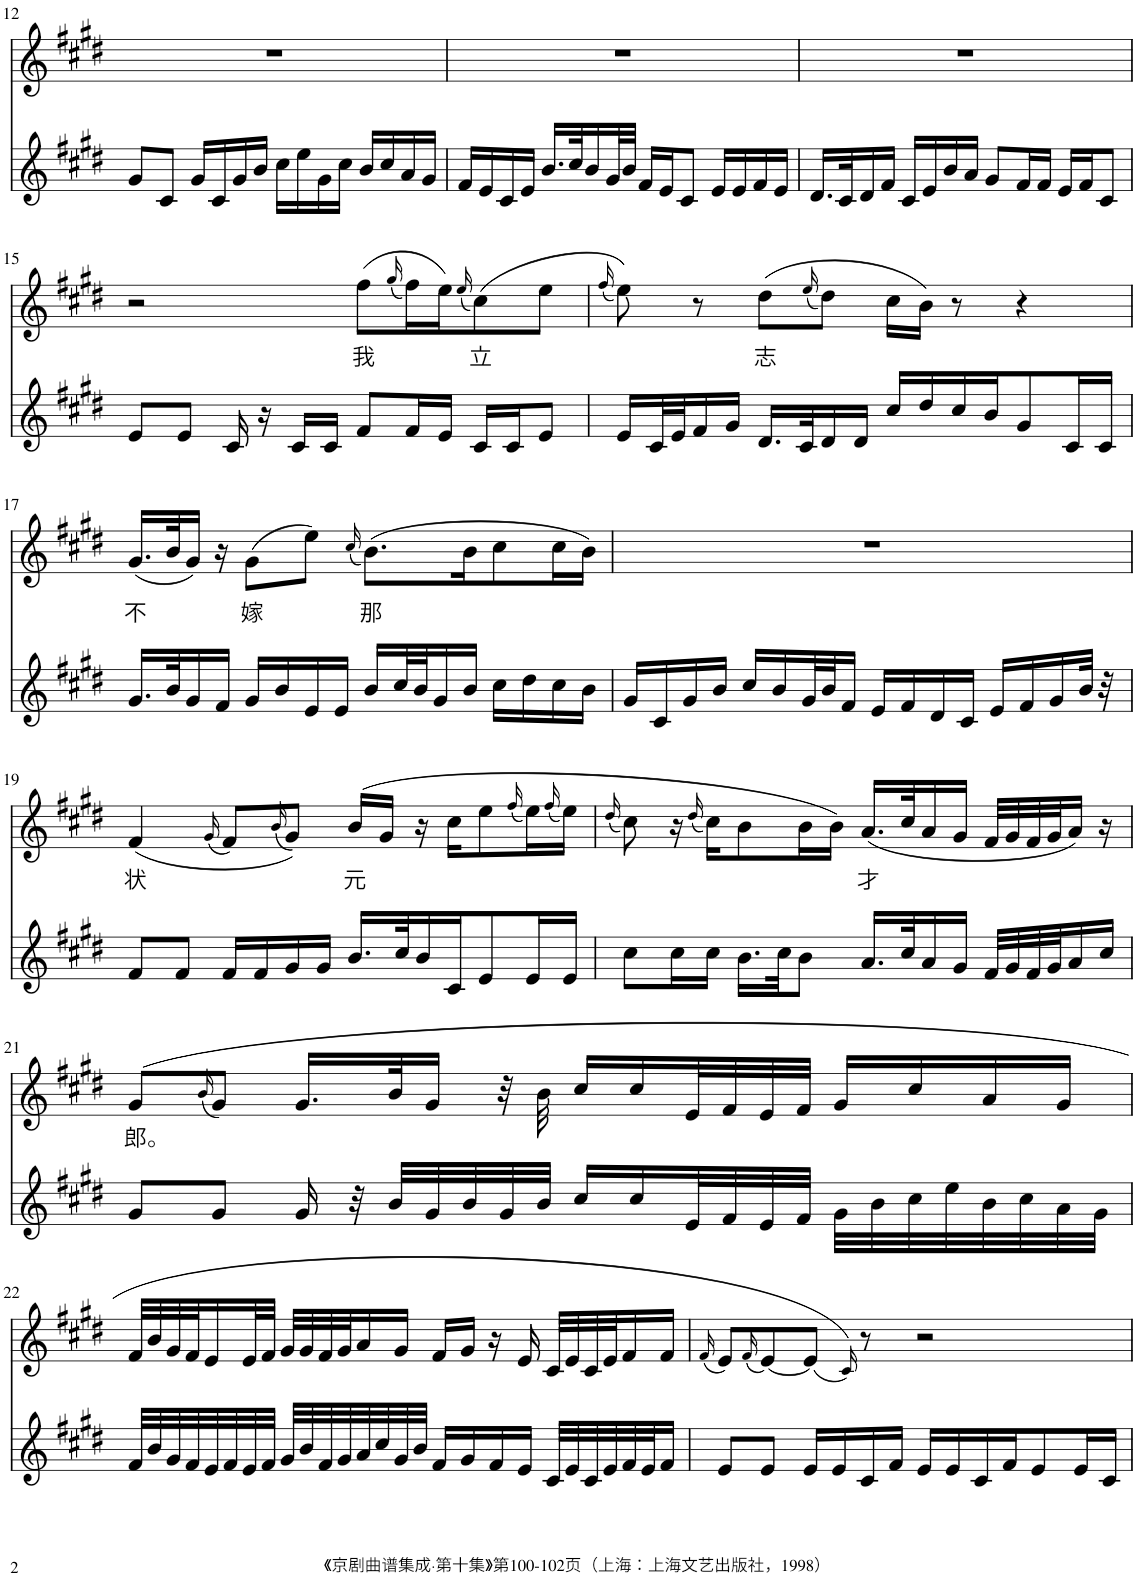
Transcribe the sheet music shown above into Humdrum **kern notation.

**kern	**kern	**text
*part2	*part1	*part1
*staff2	*staff1	*staff1
*I"Piano	*I"Piano	*
*I'Pno	*I'Pno	*
!!LO:PB:g=z
*clefG2	*clefG2	*
*k[f#c#g#d#]	*k[f#c#g#d#]	*
*M2/2	*M2/2	*
*met(c|)	*met(c|)	*
=12	=12	=12
8g#/L	1r	.
8c#/J	.	.
16g#/LL	.	.
16c#/	.	.
16g#/	.	.
16b/JJ	.	.
16cc#\LL	.	.
16ee\	.	.
16g#\	.	.
16cc#\JJ	.	.
16b/LL	.	.
16cc#/	.	.
16a/	.	.
16g#/JJ	.	.
=13	=13	=13
16f#/LL	1r	.
16e/	.	.
16c#/	.	.
16e/JJ	.	.
16.b/LL	.	.
32cc#/K	.	.
16b/	.	.
32g#/L	.	.
32b/JJJ	.	.
16f#/LL	.	.
16e/J	.	.
8c#/J	.	.
16e/LL	.	.
16e/	.	.
16f#/	.	.
16e/JJ	.	.
=14	=14	=14
16.d#/LL	1r	.
32c#/K	.	.
16d#/	.	.
16f#/JJ	.	.
16c#/LL	.	.
16e/	.	.
16b/	.	.
16a/JJ	.	.
8g#/L	.	.
16f#/L	.	.
16f#/JJ	.	.
16e/LL	.	.
16f#/J	.	.
8c#/J	.	.
!!LO:LB:g=z
=15	=15	=15
8e/L	2r	.
8e/J	.	.
16c#/	.	.
16r	.	.
16c#/LL	.	.
16c#/JJ	.	.
!	!	!LO:LY:b
8f#/L	(8ff#\L	我
.	(16qgg#/	.
16f#/L	16ff#\L)	.
16e/JJ	16ee\J)	.
.	(16qee/	.
!	!	!LO:LY:b
16c#/LL	(8cc#\)	立
16c#/J	.	.
8e/J	8ee\J	.
=16	=16	=16
.	(16qff#/	.
16e/LL	8ee\))	.
32c#/L	.	.
32e/J	.	.
16f#/	8r	.
16g#/JJ	.	.
!	!	!LO:LY:b
16.d#/LL	(8dd#\L	志
32c#/K	.	.
.	(16qee/	.
16d#/	8dd#\J)	.
16d#/JJ	.	.
16cc#/LL	16cc#\LL	.
16dd#/	16b\JJ)	.
16cc#/	8r	.
16b/J	.	.
8g#/	4r	.
16c#/L	.	.
16c#/JJ	.	.
!!LO:LB:g=z
=17	=17	=17
!	!	!LO:LY:b
16.g#/LL	(16.g#/LL	不
32b/K	32b/K	.
16g#/	16g#/JJ)	.
16f#/JJ	16r	.
!	!	!LO:LY:b
16g#/LL	(8g#\L	嫁
16b/	.	.
16e/	8ee\J)	.
16e/JJ	.	.
.	(16qcc#/	.
!	!	!LO:LY:b
16b/LL	(8.b\L)	那
32cc#/L	.	.
32b/J	.	.
16g#/	.	.
16b/JJ	16b\K	.
16cc#\LL	8cc#\	.
16dd#\	.	.
16cc#\	16cc#\L	.
16b\JJ	16b\JJ)	.
=18	=18	=18
16g#/LL	1r	.
16c#/	.	.
16g#/	.	.
16b/JJ	.	.
16cc#/LL	.	.
16b/	.	.
32g#/L	.	.
32b/J	.	.
16f#/JJ	.	.
16e/LL	.	.
16f#/	.	.
16d#/	.	.
16c#/JJ	.	.
16e/LL	.	.
16f#/	.	.
16g#/	.	.
32b/JJk	.	.
32r	.	.
!!LO:LB:g=z
=19	=19	=19
!	!	!LO:LY:b
8f#/L	(4f#/	状
8f#/J	.	.
.	(16qg#/	.
16f#/LL	8f#/L)	.
16f#/	.	.
.	(16qb/	.
16g#/	8g#/J))	.
16g#/JJ	.	.
!	!	!LO:LY:b
16.b/LL	(16b/LL	元
.	16g#/JJ	.
32cc#/K	.	.
16b/	16r	.
16c#/J	16cc#\KL	.
8e/	8ee\	.
.	(16qff#/	.
16e/L	16ee\L)	.
.	(16qff#/	.
16e/JJ	16ee\JJ)	.
=20	=20	=20
.	(16qdd#/	.
8cc#\L	8cc#\)	.
16cc#\L	16r	.
.	(16qdd#/	.
16cc#\JJ	16cc#\KL)	.
16.b\LL	8b\	.
32cc#\JK	.	.
8b\J	16b\L	.
.	16b\JJ)	.
!	!	!LO:LY:b
16.a/LL	(16.a/LL	才
32cc#/K	32cc#/K	.
16a/	16a/	.
16g#/JJ	16g#/JJ	.
32f#/LLL	32f#/LLL	.
32g#/	32g#/	.
32f#/	32f#/	.
32g#/J	32g#/J	.
16a/	16a/JJ)	.
16cc#/JJ	16r	.
!!LO:LB:g=z
=21	=21	=21
!	!	!LO:LY:b
8g#/L	(8g#/L	郎。
.	(16qb/	.
8g#/J	8g#/J)	.
16g#/	16.g#/LL	.
32r	.	.
32b/LLL	32b/K	.
32g#/	16g#/JJ	.
32b/	.	.
32g#/	32r	.
32b/JJJ	32b\	.
16cc#/LL	16cc#/LL	.
16cc#/	16cc#/	.
32e/L	32e/L	.
32f#/	32f#/	.
32e/	32e/	.
32f#/JJJ	32f#/JJJ	.
32g#\LLL	16g#/LL	.
32b\	.	.
32cc#\	16cc#/	.
32ee\	.	.
32b\	16a/	.
32cc#\	.	.
32a\	16g#/JJ	.
32g#\JJJ	.	.
!!LO:LB:g=z
=22	=22	=22
32f#/LLL	32f#/LLL	.
32b/	32b/	.
32g#/	32g#/	.
32f#/	32f#/J	.
32e/	16e/	.
32f#/	.	.
32e/	32e/L	.
32f#/JJJ	32f#/JJJ	.
32g#/LLL	32g#/LLL	.
32b/	32g#/	.
32f#/	32f#/	.
32g#/	32g#/J	.
32a/	16a/	.
32cc#/	.	.
32g#/	16g#/JJ	.
32b/JJJ	.	.
16f#/LL	16f#/LL	.
16g#/	16g#/JJ	.
16f#/	16r	.
16e/JJ	16e/	.
32c#/LLL	32c#/LLL	.
32e/	32e/	.
32c#/	32c#/	.
32e/	32e/J	.
32f#/	16f#/	.
32e/J	.	.
16f#/JJ	16f#/JJ	.
=23	=23	=23
.	(16qf#/	.
8e/L	8e/L)	.
.	(16qf#/	.
8e/J	[8e/)	.
16e/LL	(8e/J]	.
16e/	.	.
.	16qc#/))	.
16c#/	8r	.
16f#/JJ	.	.
16e/LL	2r	.
16e/	.	.
16c#/	.	.
16f#/J	.	.
8e/	.	.
16e/L	.	.
16c#/JJ	.	.
=	=	=
*-	*-	*-
